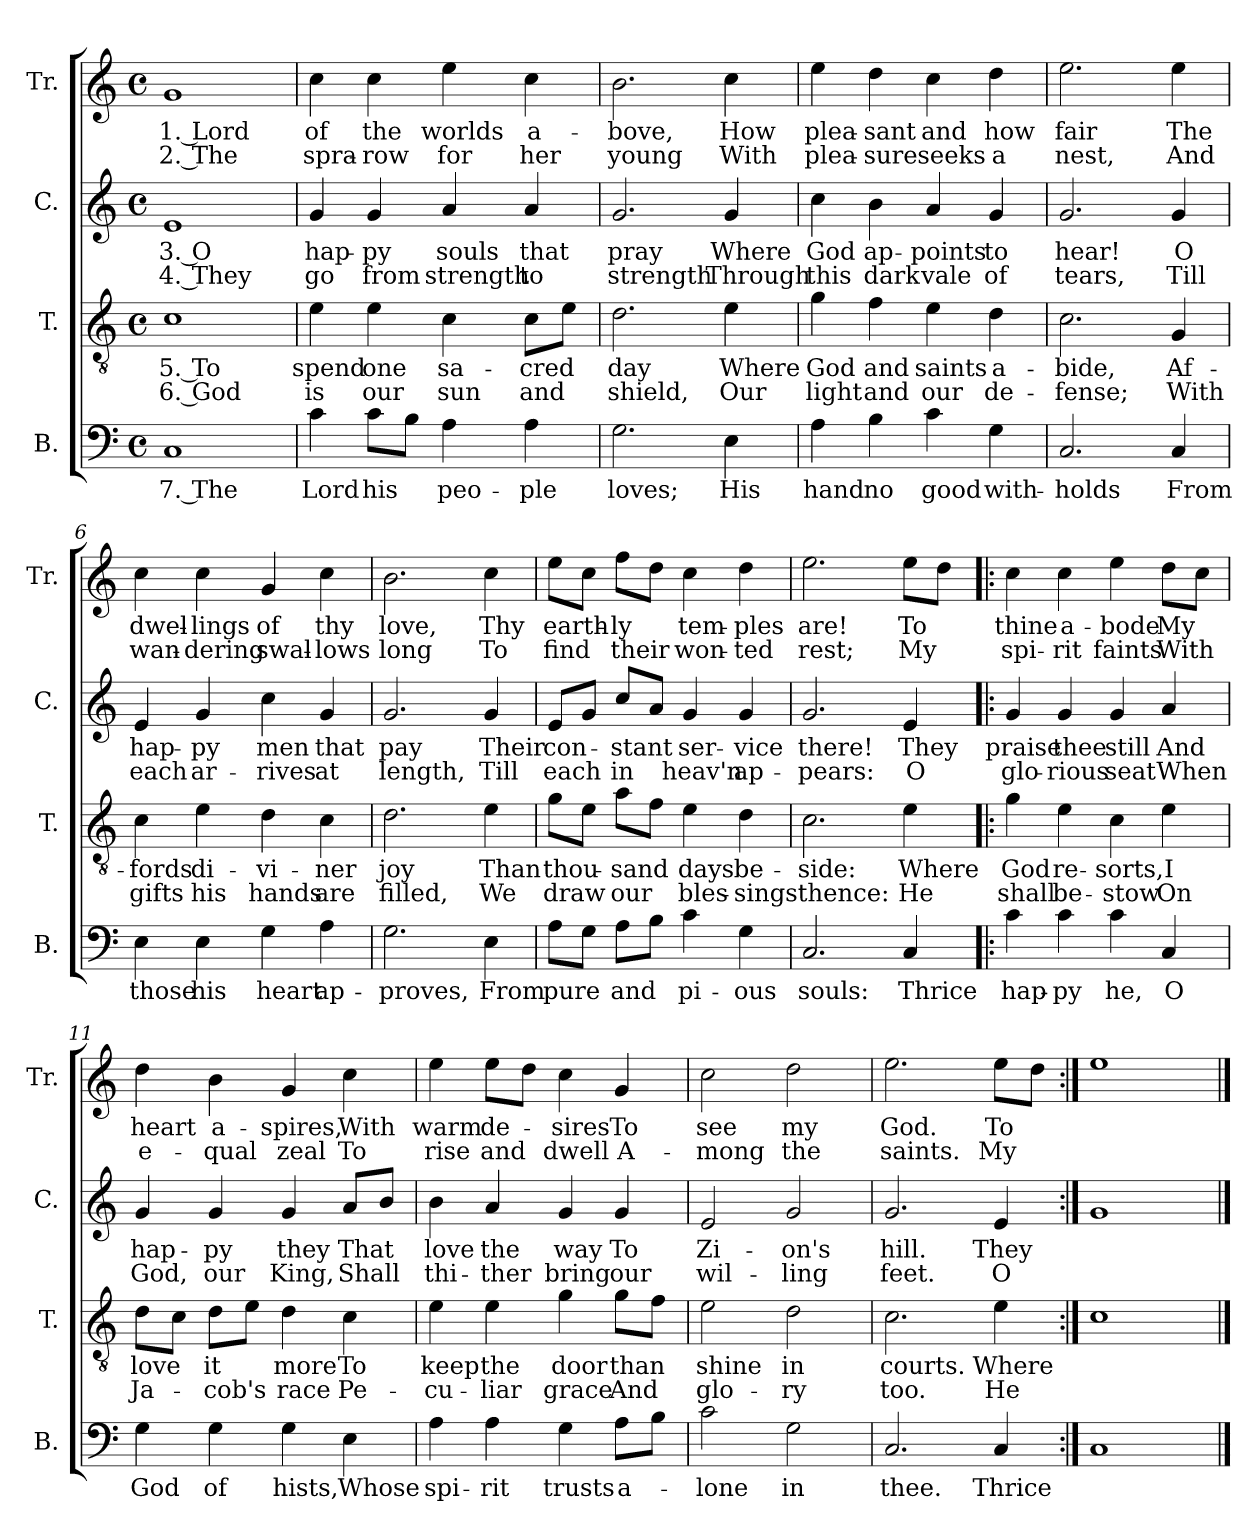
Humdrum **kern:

**kern	**text	**kern	**text	**text	**kern	**text	**text	**kern	**text	**text
*part4	*part4	*part3	*part3	*part3	*part2	*part2	*part2	*part1	*part1	*part1
*staff4	*staff4	*staff3	*staff3	*staff3	*staff2	*staff2	*staff2	*staff1	*staff1	*staff1
*I"B.	*	*I"T.	*	*	*I"C.	*	*	*I"Tr.	*	*
*I'B.	*	*I'T.	*	*	*I'C.	*	*	*I'Tr.	*	*
*clefF4	*	*clefGv2	*	*	*clefG2	*	*	*clefG2	*	*
*k[]	*	*k[]	*	*	*k[]	*	*	*k[]	*	*
*M4/4	*	*M4/4	*	*	*M4/4	*	*	*M4/4	*	*
*met(c)	*	*met(c)	*	*	*met(c)	*	*	*met(c)	*	*
*MM130	*	*MM130	*	*	*MM130	*	*	*MM130	*	*
=1	=1	=1	=1	=1	=1	=1	=1	=1	=1	=1
1C	7. The	1c	5. To	6. God	1e	3. O	4. They	1g	1. Lord	2. The
=2	=2	=2	=2	=2	=2	=2	=2	=2	=2	=2
4c\	Lord	4e\	spend	is	4g/	hap-	go	4cc\	of	spra-
8c\L	his	4e\	one	our	4g/	-py	from	4cc\	the	-row
8B\J	.	.	.	.	.	.	.	.	.	.
4A\	peo-	4c\	sa-	sun	4a/	souls	strength	4ee\	worlds	for
4A\	-ple	8c\L	-cred	and	4a/	that	to	4cc\	a-	her
.	.	8e\J	.	.	.	.	.	.	.	.
=3	=3	=3	=3	=3	=3	=3	=3	=3	=3	=3
2.G\	loves;	2.d\	day	shield,	2.g/	pray	strength	2.b\	-bove,	young
4E\	His	4e\	Where	Our	4g/	Where	Through	4cc\	How	With
=4	=4	=4	=4	=4	=4	=4	=4	=4	=4	=4
4A\	hand	4g\	God	light	4cc\	God	this	4ee\	plea-	plea-
4B\	no	4f\	and	and	4b\	ap-	dark	4dd\	-sant	-sure
4c\	good	4e\	saints	our	4a/	-points	vale	4cc\	and	seeks
4G\	with-	4d\	a-	de-	4g/	to	of	4dd\	how	a
=5	=5	=5	=5	=5	=5	=5	=5	=5	=5	=5
2.C/	-holds	2.c\	-bide,	-fense;	2.g/	hear!	tears,	2.ee\	fair	nest,
4C/	From	4G/	Af-	With	4g/	O	Till	4ee\	The	And
=6	=6	=6	=6	=6	=6	=6	=6	=6	=6	=6
4E\	those	4c\	-fords	gifts	4e/	hap-	each	4cc\	dwel-	wan-
4E\	his	4e\	di-	his	4g/	-py	ar-	4cc\	-lings	-dering
4G\	heart	4d\	-vi-	hands	4cc\	men	-rives	4g/	of	swal-
4A\	ap-	4c\	-ner	are	4g/	that	at	4cc\	thy	-lows
=7	=7	=7	=7	=7	=7	=7	=7	=7	=7	=7
2.G\	-proves,	2.d\	joy	filled,	2.g/	pay	length,	2.b\	love,	long
4E\	From	4e\	Than	We	4g/	Their	Till	4cc\	Thy	To
!!LO:LB:g=z
=8	=8	=8	=8	=8	=8	=8	=8	=8	=8	=8
8A\L	pure	8g\L	thou-	draw	8e/L	con-	each	8ee\L	earth-	find
8G\J	.	8e\J	.	.	8g/J	.	.	8cc\J	.	.
8A\L	and	8a\L	-sand	our	8cc/L	-stant	in	8ff\L	-ly	their
8B\J	.	8f\J	.	.	8a/J	.	.	8dd\J	.	.
4c\	pi-	4e\	days	bles-	4g/	ser-	heav'n	4cc\	tem-	won-
4G\	-ous	4d\	be-	-sings	4g/	-vice	ap-	4dd\	-ples	-ted
=9	=9	=9	=9	=9	=9	=9	=9	=9	=9	=9
2.C/	souls:	2.c\	-side:	thence:	2.g/	there!	-pears:	2.ee\	are!	rest;
4C/	Thrice	4e\	Where	He	4e/	They	O	8ee\L	To	My
.	.	.	.	.	.	.	.	8dd\J	.	.
=10!|:	=10!|:	=10!|:	=10!|:	=10!|:	=10!|:	=10!|:	=10!|:	=10!|:	=10!|:	=10!|:
4c\	hap-	4g\	God	shall	4g/	praise	glo-	4cc\	thine	spi-
4c\	-py	4e\	re-	be-	4g/	thee	-rious	4cc\	a-	-rit
4c\	he,	4c\	-sorts,	-stow	4g/	still	seat	4ee\	-bode	faints
4C/	O	4e\	I	On	4a/	And	When	8dd\L	My	With
.	.	.	.	.	.	.	.	8cc\J	.	.
=11	=11	=11	=11	=11	=11	=11	=11	=11	=11	=11
4G\	God	8d\L	love	Ja-	4g/	hap-	God,	4dd\	heart	e-
.	.	8c\J	.	.	.	.	.	.	.	.
4G\	of	8d\L	it	-cob's	4g/	-py	our	4b\	a-	-qual
.	.	8e\J	.	.	.	.	.	.	.	.
4G\	hists,	4d\	more	race	4g/	they	King,	4g/	-spires,	zeal
4E\	Whose	4c\	To	Pe-	8a/L	That	Shall	4cc\	With	To
.	.	.	.	.	8b/J	.	.	.	.	.
=12	=12	=12	=12	=12	=12	=12	=12	=12	=12	=12
4A\	spi-	4e\	keep	-cu-	4b\	love	thi-	4ee\	warm	rise
4A\	-rit	4e\	the	-liar	4a/	the	-ther	8ee\L	de-	and
.	.	.	.	.	.	.	.	8dd\J	.	.
4G\	trusts	4g\	door	grace	4g/	way	bring	4cc\	-sires	dwell
8A\L	a-	8g\L	than	And	4g/	To	our	4g/	To	A-
8B\J	.	8f\J	.	.	.	.	.	.	.	.
!!LO:LB:g=z
=13	=13	=13	=13	=13	=13	=13	=13	=13	=13	=13
2c\	-lone	2e\	shine	glo-	2e/	Zi-	wil-	2cc\	see	-mong
2G\	in	2d\	in	-ry	2g/	-on's	-ling	2dd\	my	the
=14	=14	=14	=14	=14	=14	=14	=14	=14	=14	=14
2.C/	thee.	2.c\	courts.	too.	2.g/	hill.	feet.	2.ee\	God.	saints.
4C/	Thrice	4e\	Where	He	4e/	They	O	8ee\L	To	My
.	.	.	.	.	.	.	.	8dd\J	.	.
=15:|!	=15:|!	=15:|!	=15:|!	=15:|!	=15:|!	=15:|!	=15:|!	=15:|!	=15:|!	=15:|!
1C	.	1c	.	.	1g	.	.	1ee	.	.
==	==	==	==	==	==	==	==	==	==	==
*-	*-	*-	*-	*-	*-	*-	*-	*-	*-	*-
